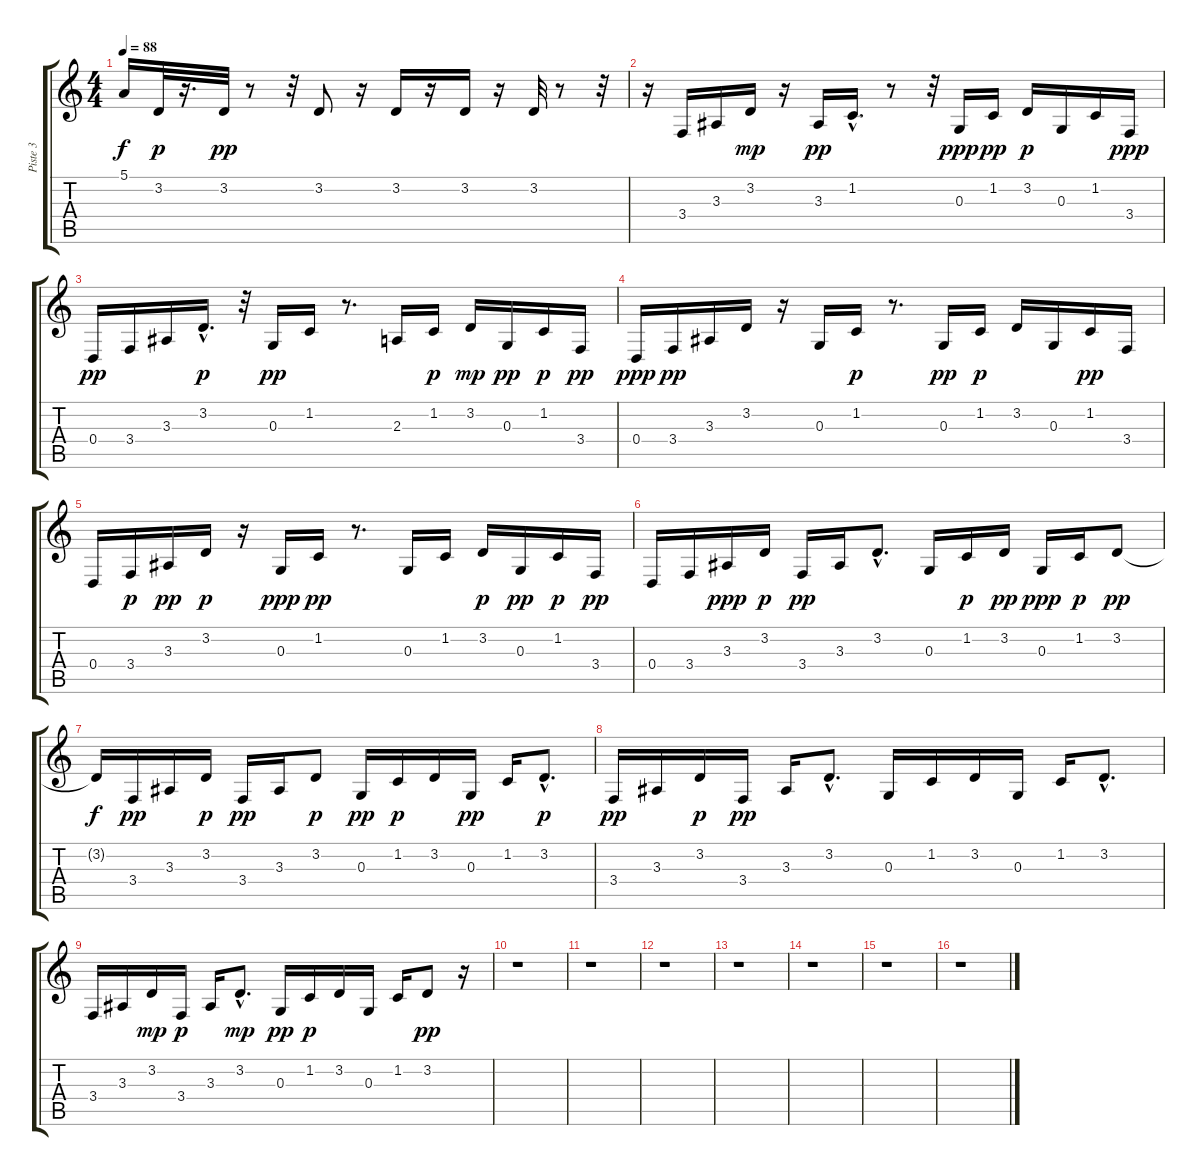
\track ("Piste 3" "Piste 3") {instrument shamisen}
\staff {score tabs}
\tuning (E4 B3 G3 D3 A2 E2) {hide}
\ts (4 4)
\tempo 88
\clef g2
\ks c
5.1{t}.16{dy f} 3.2.32{dy p} r.16{d} 3.2.32{dy pp} r.8 r.32 3.2.8 r.16 3.2.16 r.16 3.2.16 r.16 3.2.32 r.8 r.32 |
r.16 3.4.16 3.3.16 3.2.16{dy mp} r.16 3.3.16{dy pp} 1.2{hac}.16{d} r.8 r.32 0.3.16{dy ppp} 1.2.16{dy pp} 3.2.16{dy p} 0.3.16 1.2.16 3.4.16{dy ppp} |
0.4.16{dy pp} 3.4.16 3.3.16 3.2{hac}.16{d dy p} r.32 0.3.16{dy pp} 1.2.16 r.8{d} 2.3.16 1.2.16{dy p} 3.2.16{dy mp} 0.3.16{dy pp} 1.2.16{dy p} 3.4.16{dy pp} |
0.4.16{dy ppp} 3.4.16{dy pp} 3.3.16 3.2.16 r.16 0.3.16 1.2.16{dy p} r.8{d} 0.3.16{dy pp} 1.2.16{dy p} 3.2.16 0.3.16 1.2.16{dy pp} 3.4.16 |
0.4.16 3.4.16{dy p} 3.3.16{dy pp} 3.2.16{dy p} r.16 0.3.16{dy ppp} 1.2.16{dy pp} r.8{d} 0.3.16 1.2.16 3.2.16{dy p} 0.3.16{dy pp} 1.2.16{dy p} 3.4.16{dy pp} |
0.4.16 3.4.16 3.3.16{dy ppp} 3.2.16{dy p} 3.4.16{dy pp} 3.3.16 3.2{hac}.8{d} 0.3.16 1.2.16{dy p} 3.2.16{dy pp} 0.3.16{dy ppp} 1.2.16{dy p} 3.2.8{dy pp} |
3.2{t}.16{dy f} 3.4.16{dy pp} 3.3.16 3.2.16{dy p} 3.4.16{dy pp} 3.3.16 3.2.8{dy p} 0.3.16{dy pp} 1.2.16{dy p} 3.2.16 0.3.16{dy pp} 1.2.16 3.2{hac}.8{d dy p} |
3.4.16{dy pp} 3.3.16 3.2.16{dy p} 3.4.16{dy pp} 3.3.16 3.2{hac}.8{d} 0.3.16 1.2.16 3.2.16 0.3.16 1.2.16 3.2{hac}.8{d} |
3.4.16 3.3.16 3.2.16{dy mp} 3.4.16{dy p} 3.3.16 3.2{hac}.8{d dy mp} 0.3.16{dy pp} 1.2.16{dy p} 3.2.16 0.3.16 1.2.16 3.2.8{dy pp} r.16 |
r.1 |
r.1 |
r.1 |
r.1 |
r.1 |
r.1 |
r.1
